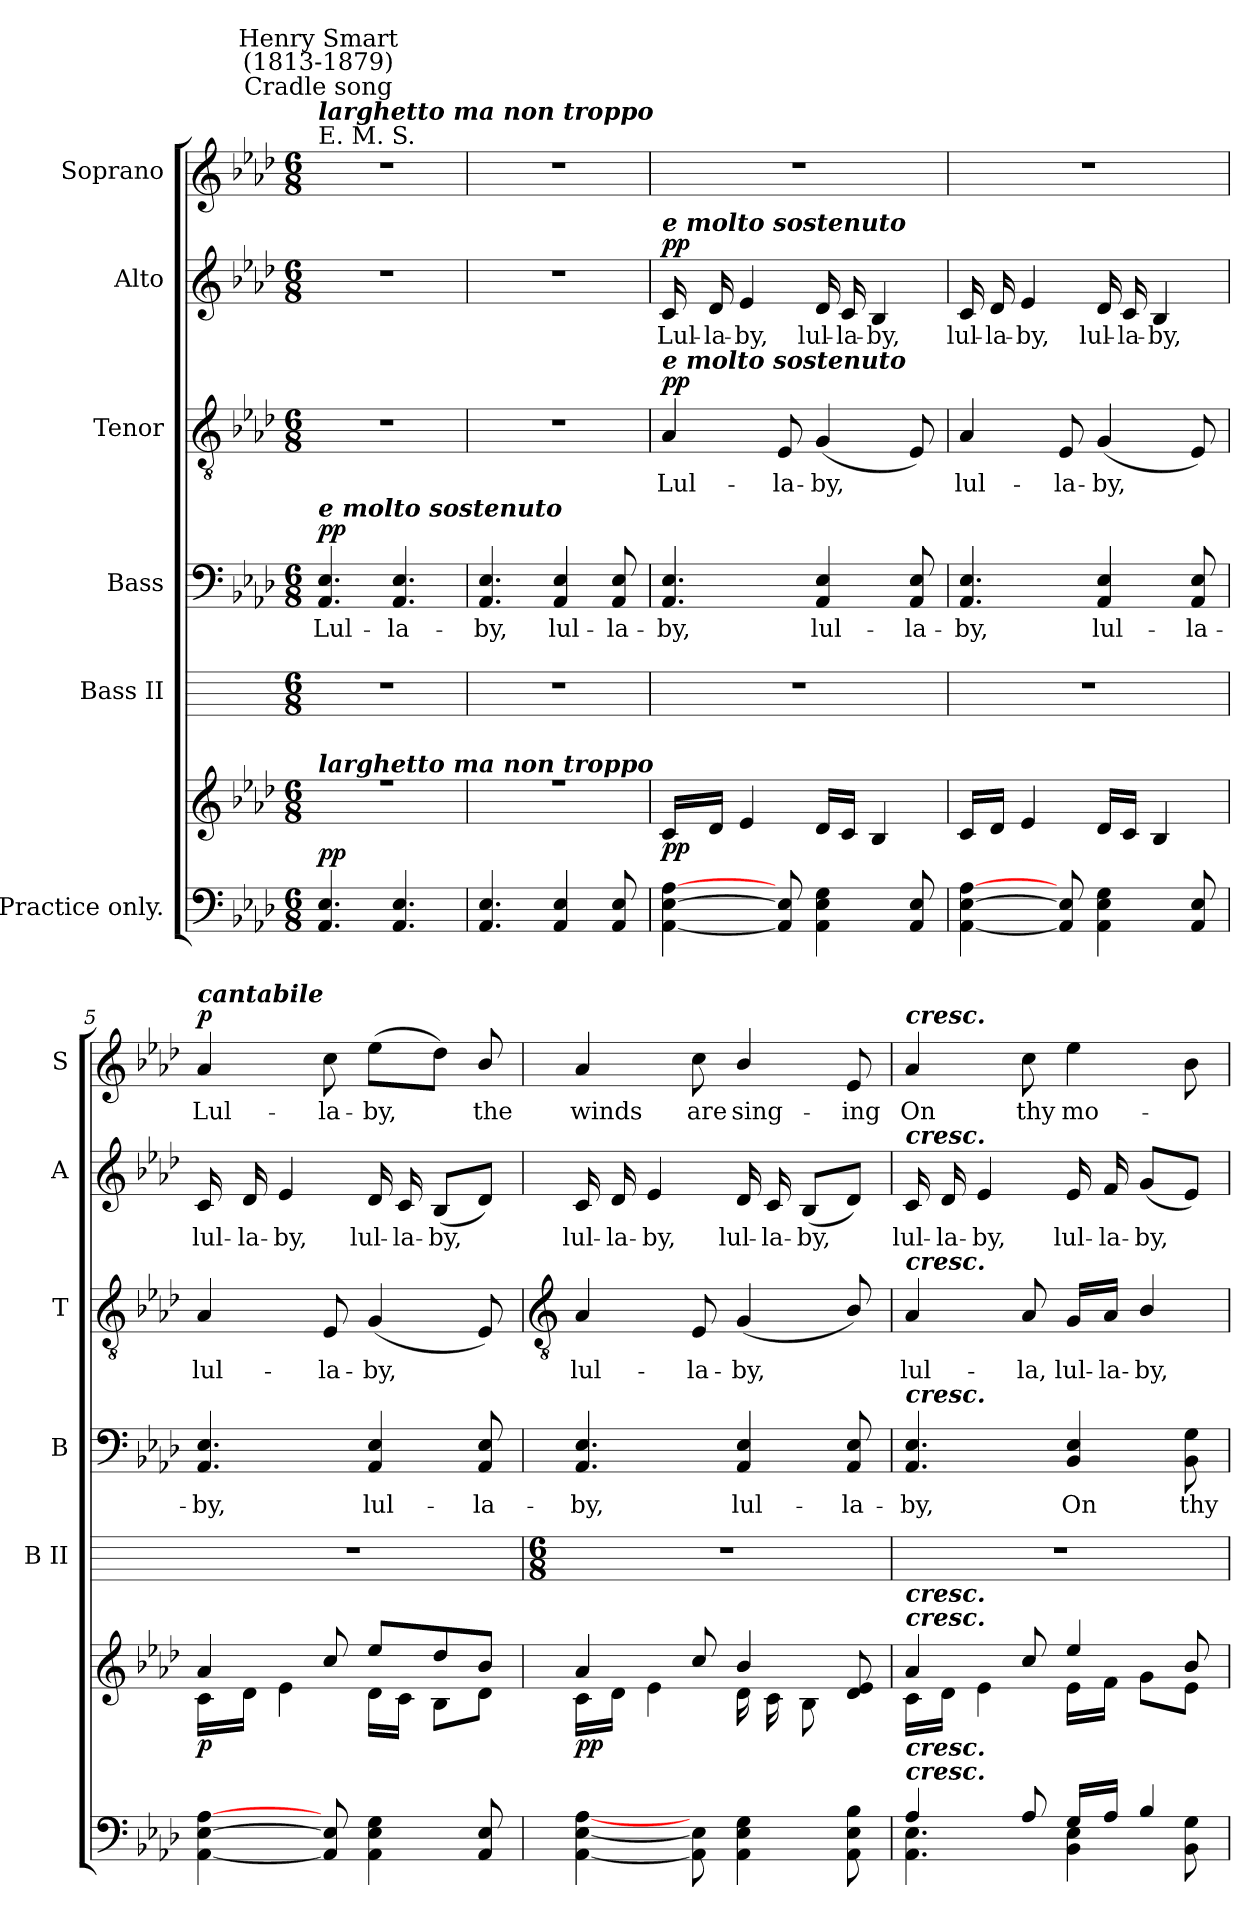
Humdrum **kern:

**kern	**kern	**dynam	**kern	**kern	**text	**dynam	**kern	**text	**dynam	**kern	**text	**dynam	**kern	**text	**dynam
*part6	*part6	*part6	*part5	*part4	*part4	*part4	*part3	*part3	*part3	*part2	*part2	*part2	*part1	*part1	*part1
*staff7	*staff6	*staff6/7	*staff5	*staff4	*staff4	*staff4	*staff3	*staff3	*staff3	*staff2	*staff2	*staff2	*staff1	*staff1	*staff1
*I"Practice only.	*	*	*I"Bass II	*I"Bass	*	*	*I"Tenor	*	*	*I"Alto	*	*	*I"Soprano	*	*
*	*	*	*I'B II	*I'B	*	*	*I'T	*	*	*I'A	*	*	*I'S	*	*
*clefF4	*clefG2	*	*	*clefF4	*	*	*clefGv2	*	*	*clefG2	*	*	*clefG2	*	*
*k[b-e-a-d-]	*k[b-e-a-d-]	*	*	*k[b-e-a-d-]	*	*	*k[b-e-a-d-]	*	*	*k[b-e-a-d-]	*	*	*k[b-e-a-d-]	*	*
*A-:	*A-:	*	*	*A-:	*	*	*A-:	*	*	*A-:	*	*	*A-:	*	*
*M6/8	*M6/8	*	*M6/8	*M6/8	*	*	*M6/8	*	*	*M6/8	*	*	*M6/8	*	*
*MM50	*MM50	*	*MM50	*MM50	*	*	*MM50	*	*	*MM50	*	*	*MM50	*	*
=1	=1	=1	=1	=1	=1	=1	=1	=1	=1	=1	=1	=1	=1	=1	=1
*	*^	*	*	*	*	*	*	*	*	*	*	*	*	*	*
!	!	!	!	!	!	!	!	!	!	!	!	!	!	!LO:TX:a:t=E. M. S.	!	!
!	!	!	!	!	!	!	!	!	!	!	!	!	!	!LO:TX:a:Bi:t=larghetto ma non troppo	!	!
!	!	!	!	!	!	!	!	!	!	!	!	!	!	!LO:TX:a:cj:t=Cradle song	!	!
!	!	!	!	!	!	!	!	!	!	!	!	!	!	!LO:TX:a:cj:t=Henry Smart\n(1813-1879)	!	!
!	!	!	!	!	!LO:TX:a:Bi:t=e molto sostenuto	!	!	!	!	!	!	!	!	!	!	!
!	!LO:TX:a:Bi:t=larghetto ma non troppo	!	!	!	!	!	!	!	!	!	!	!	!	!	!	!
!	!LO:N:vis=1	!LO:N:vis=1	!LO:DY:a=2	!	!	!LO:LY:b	!LO:DY:b	!LO:N:vis=1	!	!	!LO:N:vis=1	!	!	!LO:N:vis=1	!	!
4.AA- 4.E-	2.r	2.ryy	pp	2.r	4.AA- 4.E-	Lul-	pp	2.r	.	.	2.r	.	.	2.r	.	.
!	!	!	!	!	!	!LO:LY:b	!	!	!	!	!	!	!	!	!	!
4.AA- 4.E-	.	.	.	.	4.AA- 4.E-	-la-	.	.	.	.	.	.	.	.	.	.
=2	=2	=2	=2	=2	=2	=2	=2	=2	=2	=2	=2	=2	=2	=2	=2	=2
!	!LO:N:vis=1	!LO:N:vis=1	!	!	!	!LO:LY:b	!	!LO:N:vis=1	!	!	!LO:N:vis=1	!	!	!LO:N:vis=1	!	!
4.AA- 4.E-	2.r	2.ryy	.	2.r	4.AA- 4.E-	-by,	.	2.r	.	.	2.r	.	.	2.r	.	.
!	!	!	!	!	!	!LO:LY:b	!	!	!	!	!	!	!	!	!	!
4AA- 4E-	.	.	.	.	4AA- 4E-	lul-	.	.	.	.	.	.	.	.	.	.
!	!	!	!	!	!	!LO:LY:b	!	!	!	!	!	!	!	!	!	!
8AA- 8E-	.	.	.	.	8AA- 8E-	-la-	.	.	.	.	.	.	.	.	.	.
=3	=3	=3	=3	=3	=3	=3	=3	=3	=3	=3	=3	=3	=3	=3	=3	=3
!	!	!	!	!	!	!	!	!	!	!	!LO:TX:a:Bi:t=e molto sostenuto	!	!	!	!	!
!	!	!	!	!	!	!	!	!LO:TX:a:Bi:t=e molto sostenuto	!	!	!	!	!	!	!	!
!	!	!LO:N:vis=1	!LO:DY:b	!	!	!LO:LY:b	!	!	!LO:LY:b	!LO:DY:b	!	!LO:LY:b	!LO:DY:b	!LO:N:vis=1	!	!
[4AA- [4E- [4A-	16cLL	2.ryy	pp	2.r	4.AA- 4.E-	-by,	.	4A-	Lul-	pp	16c	Lul-	pp	2.r	.	.
!	!	!	!	!	!	!	!	!	!	!	!	!LO:LY:b	!	!	!	!
.	16d-JJ	.	.	.	.	.	.	.	.	.	16d-	-la-	.	.	.	.
!	!	!	!	!	!	!	!	!	!	!	!	!LO:LY:b	!	!	!	!
.	4e-	.	.	.	.	.	.	.	.	.	4e-	-by,	.	.	.	.
!	!	!	!	!	!	!	!	!	!LO:LY:b	!	!	!	!	!	!	!
8AA-] 8E-]	.	.	.	.	.	.	.	8E-	-la-	.	.	.	.	.	.	.
!	!	!	!	!	!	!LO:LY:b	!	!	!LO:LY:b	!	!	!LO:LY:b	!	!	!	!
4AA- 4E- 4G	16d-LL	.	.	.	4AA- 4E-	lul-	.	(<4G	-by,	.	16d-	lul-	.	.	.	.
!	!	!	!	!	!	!	!	!	!	!	!	!LO:LY:b	!	!	!	!
.	16cJJ	.	.	.	.	.	.	.	.	.	16c	-la-	.	.	.	.
!	!	!	!	!	!	!	!	!	!	!	!	!LO:LY:b	!	!	!	!
.	4B-	.	.	.	.	.	.	.	.	.	4B-	-by,	.	.	.	.
!	!	!	!	!	!	!LO:LY:b	!	!	!	!	!	!	!	!	!	!
8AA- 8E-	.	.	.	.	8AA- 8E-	-la-	.	8E-)	.	.	.	.	.	.	.	.
=4	=4	=4	=4	=4	=4	=4	=4	=4	=4	=4	=4	=4	=4	=4	=4	=4
!	!	!LO:N:vis=1	!	!	!	!LO:LY:b	!	!	!LO:LY:b	!	!	!LO:LY:b	!	!LO:N:vis=1	!	!
[4AA- [4E- [4A-	16cLL	2.ryy	.	2.r	4.AA- 4.E-	-by,	.	4A-	lul-	.	16c	lul-	.	2.r	.	.
!	!	!	!	!	!	!	!	!	!	!	!	!LO:LY:b	!	!	!	!
.	16d-JJ	.	.	.	.	.	.	.	.	.	16d-	-la-	.	.	.	.
!	!	!	!	!	!	!	!	!	!	!	!	!LO:LY:b	!	!	!	!
.	4e-	.	.	.	.	.	.	.	.	.	4e-	-by,	.	.	.	.
!	!	!	!	!	!	!	!	!	!LO:LY:b	!	!	!	!	!	!	!
8AA-] 8E-]	.	.	.	.	.	.	.	8E-	-la-	.	.	.	.	.	.	.
!	!	!	!	!	!	!LO:LY:b	!	!	!LO:LY:b	!	!	!LO:LY:b	!	!	!	!
4AA- 4E- 4G	16d-LL	.	.	.	4AA- 4E-	lul-	.	(<4G	-by,	.	16d-	lul-	.	.	.	.
!	!	!	!	!	!	!	!	!	!	!	!	!LO:LY:b	!	!	!	!
.	16cJJ	.	.	.	.	.	.	.	.	.	16c	-la-	.	.	.	.
!	!	!	!	!	!	!	!	!	!	!	!	!LO:LY:b	!	!	!	!
.	4B-	.	.	.	.	.	.	.	.	.	4B-	-by,	.	.	.	.
!	!	!	!	!	!	!LO:LY:b	!	!	!	!	!	!	!	!	!	!
8AA- 8E-	.	.	.	.	8AA- 8E-	-la-	.	8E-)	.	.	.	.	.	.	.	.
=5	=5	=5	=5	=5	=5	=5	=5	=5	=5	=5	=5	=5	=5	=5	=5	=5
!	!	!	!	!	!	!	!	!	!	!	!	!	!	!LO:TX:a:Bi:t=cantabile	!	!
!	!	!	!LO:DY:b	!	!	!LO:LY:b	!	!	!LO:LY:b	!	!	!LO:LY:b	!	!	!LO:LY:b	!LO:DY:b
[4AA- [4E- [4A-	4a-	16c\LL	p	2.r	4.AA- 4.E-	-by,	.	4A-	lul-	.	16c	lul-	.	4a-	Lul-	p
!	!	!	!	!	!	!	!	!	!	!	!	!LO:LY:b	!	!	!	!
.	.	16d-\JJ	.	.	.	.	.	.	.	.	16d-	-la-	.	.	.	.
!	!	!	!	!	!	!	!	!	!	!	!	!LO:LY:b	!	!	!	!
.	.	4e-\	.	.	.	.	.	.	.	.	4e-	-by,	.	.	.	.
!	!	!	!	!	!	!	!	!	!LO:LY:b	!	!	!	!	!	!LO:LY:b	!
8AA-] 8E-]	8cc/	.	.	.	.	.	.	8E-	-la-	.	.	.	.	8cc	-la-	.
!	!	!	!	!	!	!LO:LY:b	!	!	!LO:LY:b	!	!	!LO:LY:b	!	!	!LO:LY:b	!
4AA- 4E- 4G	8ee-/L	16d-\LL	.	.	4AA- 4E-	lul-	.	(<4G	-by,	.	16d-	lul-	.	(>8ee-L	-by,	.
!	!	!	!	!	!	!	!	!	!	!	!	!LO:LY:b	!	!	!	!
.	.	16c\JJ	.	.	.	.	.	.	.	.	16c	-la-	.	.	.	.
!	!	!	!	!	!	!	!	!	!	!	!	!LO:LY:b	!	!	!	!
.	8dd-/	8B-\L	.	.	.	.	.	.	.	.	(<8B-L	-by,	.	8dd-J)	.	.
!	!	!	!	!	!	!LO:LY:b	!	!	!	!	!	!	!	!	!LO:LY:b	!
8AA- 8E-	8b-/J	8d-\J	.	.	8AA- 8E-	-la-	.	8E-)	.	.	8d-J)	.	.	8b-/	the	.
!!LO:LB:g=z
=6	=6	=6	=6	=6	=6	=6	=6	=6	=6	=6	=6	=6	=6	=6	=6	=6
*	*	*	*	*	*	*	*	*clefGv2	*	*	*	*	*	*	*	*
*	*	*	*	*M6/8	*	*	*	*	*	*	*	*	*	*	*	*
!LO:N:vis=1	!	!	!LO:DY:b	!	!	!LO:LY:b	!	!	!LO:LY:b	!	!	!LO:LY:b	!	!	!LO:LY:b	!
*^	*	*	*	*	*	*	*	*	*	*	*	*	*	*	*	*
2.ryy	[4AA-\ [4E-\ [4A-\	4a-/	16c\LL	pp	2.r	4.AA- 4.E-	-by,	.	4A-	lul-	.	16c	lul-	.	4a-	winds	.
!	!	!	!	!	!	!	!	!	!	!	!	!	!LO:LY:b	!	!	!	!
.	.	.	16d-\JJ	.	.	.	.	.	.	.	.	16d-	-la-	.	.	.	.
!	!	!	!	!	!	!	!	!	!	!	!	!	!LO:LY:b	!	!	!	!
.	.	.	4e-\	.	.	.	.	.	.	.	.	4e-	-by,	.	.	.	.
!	!	!	!	!	!	!	!	!	!	!LO:LY:b	!	!	!	!	!	!LO:LY:b	!
.	8AA-\] 8E-\]	8cc/	.	.	.	.	.	.	8E-	-la-	.	.	.	.	8cc	are	.
!	!	!	!	!	!	!	!LO:LY:b	!	!	!LO:LY:b	!	!	!LO:LY:b	!	!	!LO:LY:b	!
.	4AA-\ 4E-\ 4G\	4b-/	16d-\LL	.	.	4AA- 4E-	lul-	.	(<4G	-by,	.	16d-	lul-	.	4b-/	sing-	.
!	!	!	!	!	!	!	!	!	!	!	!	!	!LO:LY:b	!	!	!	!
.	.	.	16c\	.	.	.	.	.	.	.	.	16c	-la-	.	.	.	.
!	!	!	!	!	!	!	!	!	!	!	!	!	!LO:LY:b	!	!	!	!
.	.	.	8B-\J	.	.	.	.	.	.	.	.	(<8B-L	-by,	.	.	.	.
!	!	!	!	!	!	!	!LO:LY:b	!	!	!	!	!	!	!	!	!LO:LY:b	!
.	8AA-\ 8E-\ 8B-\	8d-/ 8e-/	8ryy	.	.	8AA- 8E-	-la-	.	8B-/)	.	.	8d-J)	.	.	8e-	-ing	.
=7	=7	=7	=7	=7	=7	=7	=7	=7	=7	=7	=7	=7	=7	=7	=7	=7	=7
!	!	!	!	!	!	!	!	!	!	!	!	!	!	!	!LO:TX:a:Bi:t=cresc.	!	!
!	!	!	!	!	!	!	!	!	!	!	!	!LO:TX:a:Bi:t=cresc.	!	!	!	!	!
!	!	!	!	!	!	!	!	!	!LO:TX:a:Bi:t=cresc.	!	!	!	!	!	!	!	!
!	!	!	!	!	!	!LO:TX:a:Bi:t=cresc.	!	!	!	!	!	!	!	!	!	!	!
!	!	!LO:TX:a:Bi:t=cresc.	!	!	!	!	!	!	!	!	!	!	!	!	!	!	!
!	!	!LO:TX:a:Bi:t=cresc.	!	!	!	!	!	!	!	!	!	!	!	!	!	!	!
!LO:TX:a:Bi:t=cresc.	!	!	!	!	!	!	!	!	!	!	!	!	!	!	!	!	!
!LO:TX:a:Bi:t=cresc.	!	!	!	!	!	!	!	!	!	!	!	!	!	!	!	!	!
!	!	!	!	!	!	!	!LO:LY:b	!	!	!LO:LY:b	!	!	!LO:LY:b	!	!	!LO:LY:b	!
4A-/	4.AA-\ 4.E-\	4a-/	16c\LL	.	2.r	4.AA- 4.E-	-by,	.	4A-	lul-	.	16c	lul-	.	4a-	On	.
!	!	!	!	!	!	!	!	!	!	!	!	!	!LO:LY:b	!	!	!	!
.	.	.	16d-\JJ	.	.	.	.	.	.	.	.	16d-	-la-	.	.	.	.
!	!	!	!	!	!	!	!	!	!	!	!	!	!LO:LY:b	!	!	!	!
.	.	.	4e-\	.	.	.	.	.	.	.	.	4e-	-by,	.	.	.	.
!	!	!	!	!	!	!	!	!	!	!LO:LY:b	!	!	!	!	!	!LO:LY:b	!
8A-/	.	8cc/	.	.	.	.	.	.	8A-	-la,	.	.	.	.	8cc	thy	.
!	!	!	!	!	!	!	!LO:LY:b	!	!	!LO:LY:b	!	!	!LO:LY:b	!	!	!LO:LY:b	!
16G/LL	4BB-\ 4E-\	4ee-/	16e-\LL	.	.	4BB- 4E-	On	.	16G/LL	lul-	.	16e-	lul-	.	4ee-	mo-	.
!	!	!	!	!	!	!	!	!	!	!LO:LY:b	!	!	!LO:LY:b	!	!	!	!
16A-/JJ	.	.	16f\JJ	.	.	.	.	.	16A-/JJ	-la-	.	16f	-la-	.	.	.	.
!	!	!	!	!	!	!	!	!	!	!LO:LY:b	!	!	!LO:LY:b	!	!	!	!
4B-/	.	.	8g\L	.	.	.	.	.	4B-/	-by,	.	(<8gL	-by,	.	.	.	.
!	!	!	!	!	!	!	!LO:LY:b	!	!	!	!	!	!	!	!	!	!
.	8BB-\ 8G\	8b-/	8e-\J	.	.	8BB- 8G	thy	.	.	.	.	8e-J)	.	.	8b-	.	.
*v	*v	*	*	*	*	*	*	*	*	*	*	*	*	*	*	*	*
*	*v	*v	*	*	*	*	*	*	*	*	*	*	*	*	*	*
=	=	=	=	=	=	=	=	=	=	=	=	=	=	=	=
*-	*-	*-	*-	*-	*-	*-	*-	*-	*-	*-	*-	*-	*-	*-	*-
